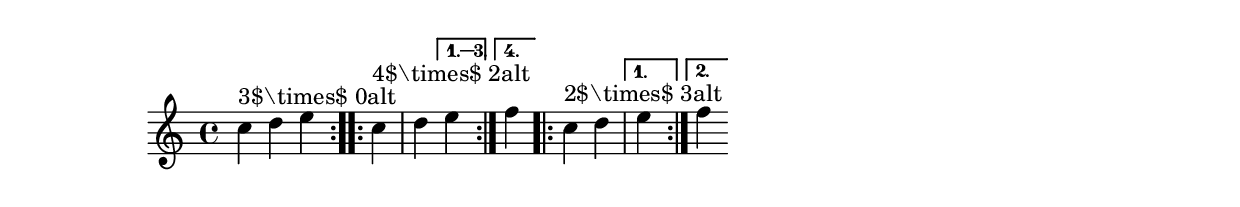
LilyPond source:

\version "1.3.146"

\header{
texidoc="
Volta (Semi folded) behavior.  Voltas can start on non-barline moments.
If they don't barlines should still be shown.
"
}

%  no alts.
\score {
  \notes \context Voice \relative c'' {
    % repeat non aligning with barlines.
    \repeat volta 3 { c^"3$\\times$ 0alt" d e }
    % less alts than body
    \repeat volta 4 { c^"4$\\times$ 2alt" d } \alternative { e f }
    % more alts than body
    \repeat volta 2 { c^"2$\\times$ 3alt" d } \alternative { e f g }
  }
  \paper {}
  \midi {}
}

